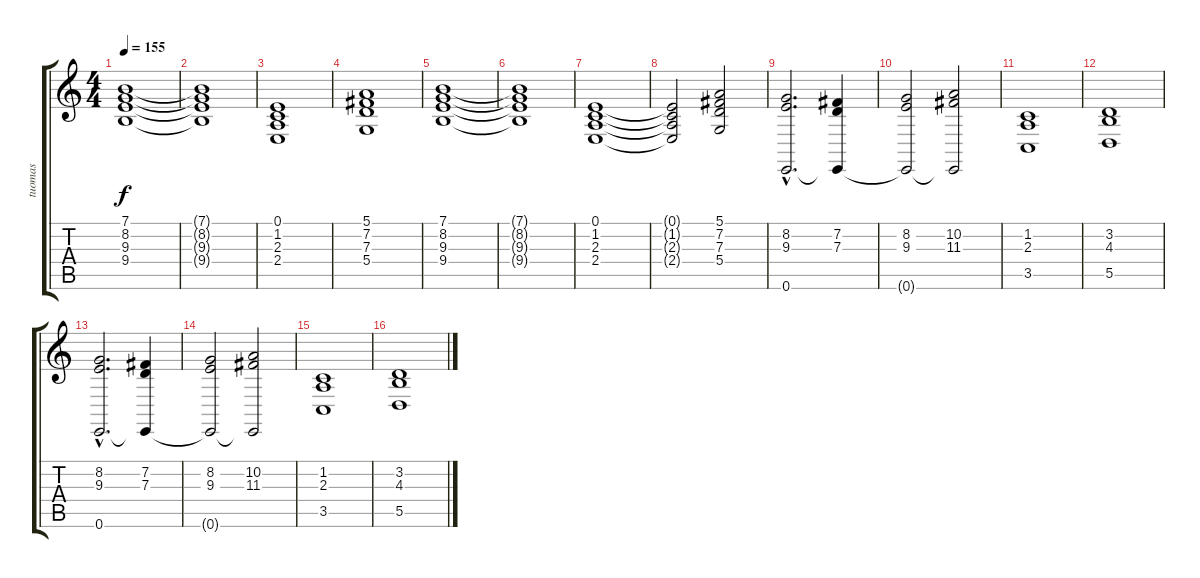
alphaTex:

\track ("tuomas" "tuomas") {instrument stringensemble1}
\staff {score tabs}
\tuning (E4 B3 G3 D3 A2 E2) {hide}
\ts (4 4)
\tempo 155
\clef g2
\ks c
(7.1 8.2 9.3 9.4).1{dy f} |
(7.1{t} 8.2{t} 9.3{t} 9.4{t}).1 |
(0.1 1.2 2.3 2.4).1 |
(5.1 7.2 7.3 5.4).1 |
(7.1 8.2 9.3 9.4).1 |
(7.1{t} 8.2{t} 9.3{t} 9.4{t}).1 |
(0.1 1.2 2.3 2.4).1 |
(0.1{t} 1.2{t} 2.3{t} 2.4{t}).2 (5.1 7.2 7.3 5.4).2 |
(8.2{hac} 9.3{hac} 0.6{hac}).2{d} (7.2 7.3 0.6{t}).4 |
(8.2 9.3 0.6{t}).2 (10.2 11.3 0.6{t}).2 |
(1.2 2.3 3.5).1 |
(3.2 4.3 5.5).1 |
(8.2{hac} 9.3{hac} 0.6{hac}).2{d} (7.2 7.3 0.6{t}).4 |
(8.2 9.3 0.6{t}).2 (10.2 11.3 0.6{t}).2 |
(1.2 2.3 3.5).1 |
(3.2 4.3 5.5).1
